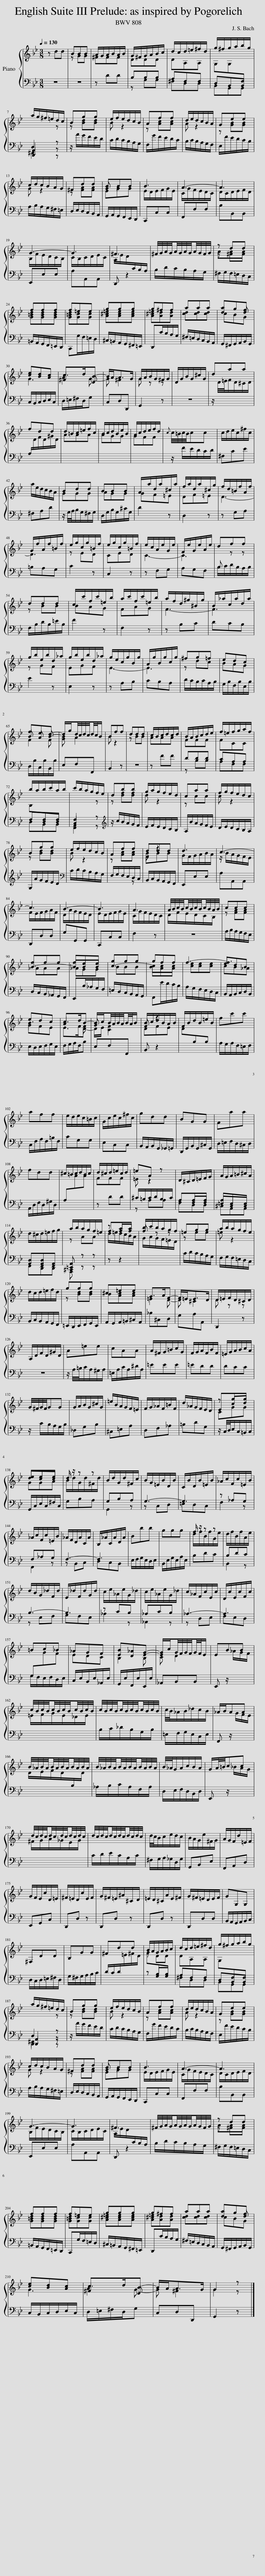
X:1
%%score { ( 1 3 6 ) | ( 2 4 5 7 ) }
L:1/8
Q:1/4=130
M:3/8
I:linebreak $
K:Bb
V:1 treble
V:3 treble
V:6 treble
V:2 bass
V:4 bass
V:5 bass
V:7 bass
V:1
 z dd | BBB | A/G/A/B/A/B/ | G/^F/G/A/B/c/ | d/c/d/=e/^f/d/ | %5
 g/^f/g/a/b/g/ |$ a/g/^f/=e/d/c/ | Bgg | e/f/e/d/c/B/ | Aff | %10
 d/e/d/c/B/A/ | Gee |$ c/d/c/B/A/G/ | ^Fdd | BBB | %15
 B3 | A3- | A3 |$ G3- | G3 | %20
 ^F3 | ^F/4G/4A/4G/4A/4G/4A/4G/4A/4G/4F/4G/4 | z dd |$ fff | f=ee | %25
 ggg | g^ff | aaa | agf |$ [ce][Bd][Ac] | %30
 c>dB- | B/A<AG/ | G/A/B/G/^F/G/ | D/G/B/G/^c/G/ | daa |$ %35
 fdd | d/=B/c/=e/f/c/ | B/c/d/B/e/B/ | A/c/d/e/f/d/ |{c} c/4=B/4c/4B/4cc | %40
 c/d/e/c/^f/c/ |$ a/e/d/c/B/A/ | Bdd | BBB | A/a/d/a/^c/a/ | %45
 f/a/d/a/^c/g/ | f/d/=B/f/A/f/ |$ G/f/A/f/=B/f/ | e/g/c/g/=B/f/ | e/g/c/g/=B/f/ | %50
 e/c/A/e/G/e/ | F/e/G/e/A/e/ | dff |$ ddd | c/c'/f/c'/=e/b/ | %55
 a/c'/f/c'/=e/b/ | a/f/d/^g/^B/g/ | B/_a/c/a/d/a/ |$ g/b/e/b/d/_a/ | g/b/e/b/d/_a/ | %60
 g/e/c/g/B/g/ | A/g/B/g/c/g/ | ^fg=f | edc |$ fed- | %65
 d/g/d/4c/4d/4c/4d/4c/4B/ | Bff | ddd | c/B/c/d/c/d/ | B/A/B/c/d/e/ | %70
 f/=e/f/g/a/f/ |$ b/a/b/c'/a/b/ | c'/b/a/g/f/e/ | dbb | g/a/g/f/e/d/ | %75
 caa | f/g/f/e/d/c/ |$ Bgg | e/f/e/d/c/B/ | Aff | %80
 ddd | d3 | c3- |$ c3 | B3- | %85
 B3 | A3 | A/4B/4c/4B/4c/4B/4c/4B/4c/4B/4A/4B/4 | ccc |$ fff | %90
 fee | ggg | gff | f3- | f3 |$ %95
 edc | c>dB- | B/c/B/4A/4B/4A/4B/4A/4B/ | B/c/d/B/A/B/ | F/B/d/B/=e/B/ | %100
 fc'c' |$ aff | e/d/e/c/=B/c/ | G/c/e/c/^f/c/ | gdd | %105
 BGG | Faa |$ fdd | ^c/=B/c/d/B/c/ | d/^c/d/=e/c/d/ | %110
 =eA z | D/^C/D/=E/F/G/ | A/G/A/=B/^c/A/ |$ d/^c/d/=e/f/g/ | a/b/a/g/f/=e/ | %115
 faa | b/c'/b/a/g/f/ | =egg | a/b/a/g/f/=e/ |$ d/c/d/=e/f/d/ | %120
 ggg | ^c=ee | G>AF- | F/=E<ED/ | D/=E/F/D/^C/D/ |$ %125
 A,/D/F/D/^G/D/ | A=ee | cAA | A/^F/G/=B/c/G/ | F/G/A/F/B/F/ | %130
 =E/G/A/B/c/A/ |$ G/4^F/4G/4F/4GG | G/A/B/G/^c/G/ | =e/B/A/G/F/=E/ | F/G/_A/F/=B/F/ | %135
 d/_A/G/F/E/D/ | Egg |$ eee | d/ z/ z z | B/d/G/d/^F/c/ | %140
 B/G/=E/B/D/B/ | C/B/D/B/=E/B/ | _A/c/F/c/=E/B/ |$ _A/c/F/c/=E/B/ | _A/F/D/A/C/A/ | %145
 B,/_A/C/A/D/A/ | Bbb | ggg | f/ z/ z z | d/f/B/f/A/e/ |$ %150
 d/B/G/_d/F/d/ | E/_d/F/d/G/d/ | c/e/_A/e/G/_d/ | c/e/_A/e/G/_d/ | c/_A/F/c/E/c/ | %155
 D/c/E/c/F/c/ |$ =Bc_B | _AGF | [EB][D_A][EG]- | [EG]/c/G/4F/4G/4F/4G/4F/4E/ | %160
 EBB |$ c/4B/4c/4B/4c/4B/4c/4B/4c/4B/4c/4B/4 | c/4B/4c/4B/4c/4B/4c/4B/4c/4B/4c/4B/4 | c/4B/4_A/B/_d/c/B/ | _A/B/AA |$ %165
 B/4_A/4B/4A/4B/4A/4B/4A/4B/4A/4B/4A/4 | B/4_A/4B/4A/4B/4A/4B/4A/4B/4A/4B/4A/4 | B/4_A/4G/A/c/B/A/ | G/A/4=B/4cc |$ d/4c/4d/4c/4d/4c/4d/4c/4d/4c/4d/4c/4 | %170
 d/4c/4d/4c/4d/4c/4d/4c/4d/4c/4d/4c/4 | d/4c/4B/c/e/d/c/ | B/A/G/e/^F/G/ | A/G/F/d/=E/F/ |$ G/F/E/c/D/=E/ | %175
 ^F/=E/D/c/E/F/ | G/^F/=E/^A/^C/D/ | =E/D/^C/A/E/^F/ | G/^F/=E/D/E/F/ | GG,G, |$ %180
 ^F,DD | B,GG | ^Fdd | B/A/G/A/B/c/ | d/c/d/=e/^f/d/ | %185
 g/^f/g/a/b/g/ |$ a/g/^f/=e/d/c/ | Bgg | e/f/e/d/c/B/ | Aff | %190
 d/e/d/c/B/A/ | Gee |$ c/d/c/B/A/G/ | ^Fdd | BBB | %195
 B3 | A3- | A3 |$ G3- | G3 | %200
 ^F3 | ^F/4G/4A/4G/4A/4G/4A/4G/4A/4G/4F/4G/4 | z dd |$ fff | f=ee | %205
 ggg | g^ff | aaa | agf |$ [ce][Bd][Ac] | %210
 c>dB- | B/A<AG/ | G2 z |] %213
V:2
 z3 | z3 | z DD | B,B,B, | A,^F,F, | %5
 D,B,,B,, |$ A,,2 z | z/ A/G/F/E/D/ | C/D/C/B,/A,/G,/ | F,/G/F/E/D/C/ | %10
 B,/C/B,/A,/G,/F,/ | E,/F/E/D/C/B,/ |$ A,/B,/A,/G,/^F,/=E,/ | D,/E,/D,/C,/B,,/A,,/ | G,,/A,,/G,,/F,,/E,,/D,,/ | %15
 C,,C,C, | F,,F,F, | B,B,,B,, |$ E,,E,E, | A,A,,A,, | %20
 D,, z2 | B,/D/C/B,/A,/G,/ | ^F,/G,/F,/=E,/D,/C,/ |$ =B,,/A,,/G,,/F,,/=E,,/D,,/ | C,,G,/F,/=E,/D,/ | %25
 ^C,/=B,,/A,,/G,,/^F,,/=E,,/ | D,,C/B,/A,/G,/ | ^F,/=E,/D,/C,/B,,/A,,/ | G,,/^F,,/G,,/A,,/B,,/G,,/ |$ C,/B,,/C,/D,/E,/C,/ | %30
 D,/=E,/^F,/D,/G, | C,D,D,, | G,,2 z | z3 | z/[I:staff -1] D/4=E/4F/D/^C/D/ |$ %35
[I:staff +1] A,/[I:staff -1]D/F/D/^G/D/ | AAA | AGG | GFF |[I:staff +1] z/ F/E/D/C/D/ | %40
 ^F,CE |$ ^F,A,D | z/ G,/4A,/4B,/G,/^F,/G,/ | D,/G,/B,/G,/^C/G,/ | D2 z | %45
 D,2 z | z G,A, |$ =B,A,G, | C2 z | C,2 z | %50
 z F,G, | A,G,F, | B,/C/D/B,/A,/B,/ |$ F,/B,/D/B,/=E/B,/ | F2 z | %55
 F,2 z | z B,C | DCB, |$ E2 z | E,2 z | %60
 z A,B, | CB,A, | D/C/B,/C/A,/B,/ | G,/B,/F,/B,/E,/B,/ |$ D,/B,/C,/B,/B,,/B,/ | %65
 E,F,F,, | B,,2 z | z3 | z FF | DDD | %70
 CA,A, |$ F,D,D, | C,2 z |[K:treble] z/ c/B/A/G/F/ | E/F/E/D/C/B,/ | %75
 A,/B/A/G/F/E/ | D/E/D/C/B,/A,/ |$ G,/A/G/F/E/D/ |[K:bass] C/D/C/B,/A,/G,/ | F,/G,/F,/E,/D,/C,/ | %80
 B,,/C,/B,,/A,,/G,,/F,,/ | E,,E,E, | A,A,,A,, |$ D,,D,D, | G,G,,G,, | %85
 C,,C,C, | F,2 z | z3 | A,/B,/A,/G,/F,/E,/ |$ D,/C,/B,,/_A,,/G,,/F,,/ | %90
 E,,B,/_A,/G,/F,/ | =E,/D,/C,/B,,/A,,/G,,/ | F,,E/D/C/B,/ | A,/G,/F,/E,/D,/C,/ | B,,/A,,/B,,/C,/D,/B,,/ |$ %95
 E,/D,/E,/F,/G,/E,/ | F,/G,/A,/F,/B, | E,F,F,, | B,, z2 |[I:staff -1] D[I:staff +1]B,B, | %100
 A,/G,/A,/F,/=E,/F,/ |$ C,/F,/A,/F,/=B,/F,/ | CG,G, | E,C,C, | B,,/A,,/B,,/G,,/_G,,/=G,,/ | %105
 D,,/G,,/B,,/G,,/^C,/G,,/ | D,/=E,/F,/D,/^C,/D,/ |$ A,,/D,/F,/D,/^G,/D,/ | A,[I:staff -1]AA |[I:staff +1] z DD | %110
 ^C/=B,/C/D/B,/C/ | A,A,A, | A,=E,E, |$ [A,,D,][F,,A,,D,][F,,A,,] | [^C,,=E,,A,,] z z | %115
 z z2 |[I:staff -1] G/A/G/F/=E/D/ |[I:staff +1] C/D/C/B,/A,/G,/ | F,/G,/F,/=E,/D,/C,/ |$ B,,/C,/B,,/A,,/G,,/F,,/ | %120
 =E,,/D,,/E,,/F,,/G,,/E,,/ | A,,/G,,/A,,/=B,,/^C,/A,,/ | _B,^C,D, | G,A,A,, | D,,2 z |$ %125
 z3 | z/ A,/4=B,/4C/A,/^G,/A,/ | =E,/A,/C/A,/^D/A,/ | =EEE | =EDD | %130
 DCC |$ z/ C/B,/A,/G,/B,/ | _D,G,B, | ^C,=E,A, | D,F,_A, | %135
 =B,DG, | z/ C,/4D,/4E,/C,/=B,,/C,/ |$ G,,/C,/E,/C,/^F,/C,/ | G,B,A, | G,B,A, | %140
 G,3- | G,3 | z _A,G, |$ F,_A,G, | F,3- | %145
 F,3 | E,/F,/G,/E,/D,/E,/ | B,,/E,/G,/E,/A,/E,/ | B,DC | B,DC |$ %150
 B,3- | B,3 | z CB, | _A,CB, | _A,3- | %155
 A,3 |$ G,/F,/E,/F,/D,/E,/ | C,/E,/B,,/E,/_A,,/E,/ | G,,/E,/F,,/E,/E,,/E,/ | _A,,B,,B,, | %160
 E,, z/[I:staff -1] _A/G/F/ |$ =E/F/G/E/_D/E/ |[I:staff +1] B,/C/_D/B,/G,/B,/ | =E,/F,/G,/E,/C,/E,/ | F,, z/[I:staff -1] G/F/E/ |$ %165
 D/E/F/D/[I:staff +1]B,/[I:staff -1]D/ |[I:staff +1] _A,/B,/C/A,/F,/A,/ | D,/E,/F,/D,/B,,/D,/ | E,, z/[I:staff -1] _B/A/G/ |$ ^F/G/A/_G/E/G/ | %170
[I:staff +1] C/D/E/C/A,/C/ | ^F,/G,/A,/_G,/D,/G,/ | G,,B,,E, | F,,A,,D, |$ E,,G,,C, | %175
 D,,D, z | D,,D, z | D,,D, z | D,,D,D, | B,,/A,,/G,,/A,,/B,,/C,/ |$ %180
 D,/C,/D,/=E,/^F,/D,/ | G,/^F,/G,/A,/B,/C/ | D/C/D/[I:staff -1]=E/^F/D/ |[I:staff +1] z B,B, | A,^F,F, | %185
 D,B,,B,, |$ A,,2 z | z/ A/G/F/E/D/ | C/D/C/B,/A,/G,/ | F,/G/F/E/D/C/ | %190
 B,/C/B,/A,/G,/F,/ | E,/F/E/D/C/B,/ |$ A,/B,/A,/G,/^F,/=E,/ | D,/E,/D,/C,/B,,/A,,/ | G,,/A,,/G,,/F,,/E,,/D,,/ | %195
 C,,C,C, | F,,F,F, | B,B,,B,, |$ E,,E,E, | A,A,,A,, | %200
 D,, z2 | B,/D/C/B,/A,/G,/ | ^F,/G,/F,/=E,/D,/C,/ |$ =B,,/A,,/G,,/F,,/=E,,/D,,/ | C,,G,/F,/=E,/D,/ | %205
 ^C,/=B,,/A,,/G,,/^F,,/=E,,/ | D,,C/B,/A,/G,/ | ^F,/=E,/D,/C,/B,,/A,,/ | G,,/^F,,/G,,/A,,/B,,/G,,/ |$ C,/B,,/C,/D,/E,/C,/ | %210
 D,/=E,/^F,/D,/G, | C,D,D,, | G,,2 z |] %213
V:3
 x3 | z GG | ^FFF | DDD | DA,A, | %5
 G,G,[I:staff +1]F, |$ D,2[I:staff -1] z | z [Bd][Bd] | B z2 | z [Ac][Ac] | %10
 A z2 | z [GB][GB] |$ G z2 | z [^FA][FA] | EGG | %15
 E/D/E/F/G/E/ | C/G/F/E/D/C/ | D/C/D/E/F/D/ |$ B,/F/E/D/C/B,/ | C/B,/C/D/E/C/ | %20
 A,/E/D/[I:staff +1]C/B,/A,/ | x3 |[I:staff -1] AAA |$ [G=Bd][GBd][GBd] | [G=Bd][Gc][Gc] | %25
 [A^c=e][Ace][Ace] | [A^c=e][Ad][Ad] | [cd][cd][cd] | cBG |$ G3 | %30
 A2 G- | G ^F2 | G z z | x3 | x3 |$ %35
 x3 | x3 | x3 | x3 | x3 | %40
 x3 |$ x3 | GGG | AGG | GF=E | %45
 DF=E | D3- |$ D3 | z ED | CED | %50
 C3- | C3 |[I:staff +1] B,[I:staff -1] z z |$ z BB | BAG | %55
 FAG | F3- | F3 |$ z GF | EGF | %60
 E3- | E3 | z dc | BAG |$ B A B- | %65
 [GB] A2 | B z2 | z BB | AAA | FFF | %70
 FCC |$ B,[I:staff +1]F,F, | F,2[I:staff -1] z | z [df][df] | d z2 | %75
 z cc | c z2 |$ z [Bd][Bd] | B z2 | z [Ac][Ac] | %80
 FBB | G/F/G/A/B/A/ | z/ B/A/G/F/E/ |$ F/E/F/G/A/F/ | D/A/G/F/E/D/ | %85
 E/D/E/F/G/E/ | C/G/F/E/D/C/ | D/F/E/D/C/B,/ | z [FA][FA] |$ _AAA | %90
 _AGG | BBB | BAA | [ce][ce][ce] | edB |$ %95
 GFE | E>FD- | D/E/ C2 | DFE | x3 | %100
 x3 |$ x3 | x3 | x3 | x3 | %105
 x3 | x3 |$ x3 | x3 | FFF | %110
 =E z2 | x3 | x3 |$ x3 | z AA | %115
 d/=e/d/c/B/A/ | f z z | z =ee | =e z2 |$ x3 | %120
 z [Bd][Bd] | B[A^c][Ac] | =E2 D- | D ^C2 | D z z |$ %125
 x3 | x3 | x3 | x3 | x3 | %130
 x3 |$ x3 | x3 | x3 | x3 | %135
 x3 | CGG |$ GGA | B/d/G/d/^F/d/ | x3 | %140
 x3 | x3 | x3 |$ x3 | x3 | %145
 x3 | x3 | x3 | d/f/B/f/G/e/ | x3 |$ %150
 x3 | x3 | x3 | x3 | x3 | %155
 x3 |$[I:staff +1] G,[I:staff -1]GF | EDC | B,2 B, | C D2 | %160
 x3 |$ x3 | x3 | x3 | x3 |$ %165
 x3 | x3 | x3 | x3 |$ x3 | %170
 x3 | x3 | x3 | x3 |$ x3 | %175
 x3 | x3 | x3 | x3 | x3 |$ %180
 x3 | x3 | x3 | z DD | DA,A, | %185
 G,[I:staff +1]F,F, |$ D,2[I:staff -1] z | z [Bd][Bd] | B z2 | z [Ac][Ac] | %190
 A z2 | z [GB][GB] |$ G z2 | z [^FA][FA] | EGG | %195
 E/D/E/F/G/E/ | C/G/F/E/D/C/ | D/C/D/E/F/D/ |$ B,/F/E/D/C/B,/ | C/B,/C/D/E/C/ | %200
 A,/E/D/[I:staff +1]C/B,/A,/ | x3 |[I:staff -1] AAA |$ [G=Bd][GBd][GBd] | [G=Bd][Gc][Gc] | %205
 [A^c=e][Ace][Ace] | [A^c=e][Ad][Ad] | [cd][cd][cd] | cBG |$ G3 | %210
 A2 G- | G ^F2 | G2 z |] %213
V:4
 x3 | x3 | x3 | z G,G, | ^F,D,D, | %5
 B,,G,,G,, |$ ^F,,2 z | x3 | x3 | x3 | %10
 x3 | x3 |$ x3 | x3 | x3 | %15
 x3 | x3 | x3 |$ x3 | x3 | %20
 x3 | x3 | x3 |$ x3 | x3 | %25
 x3 | x3 | x3 | x3 |$ x3 | %30
 x3 | x3 | x3 | x3 | x3 |$ %35
 x3 | x3 | x3 | x3 | x3 | %40
 x3 |$ x3 | x3 | x3 | x3 | %45
 x3 | x3 |$ x3 | x3 | x3 | %50
 x3 | x3 | x3 |$ x3 | x3 | %55
 x3 | x3 | x3 |$ x3 | x3 | %60
 x3 | x3 | x3 | x3 |$ x3 | %65
 x3 | x3 | x3 | x3 | z B,B, | %70
 A,F,F, |$ D,B,,B,, | [F,,A,,]2 z |[K:treble] x3 | x3 | %75
 x3 | x3 |$ x3 |[K:bass] x3 | x2 z | %80
 x3 | x3 | x3 |$ x3 | x3 | %85
 x3 | x3 | x3 | x3 |$ x3 | %90
 x3 | x3 | x3 | x3 | x3 |$ %95
 x3 | x3 | x3 | x3 | x3 | %100
 x3 |$ x3 | x3 | x3 | x3 | %105
 x3 | x3 |$ x3 | x3 | x3 | %110
 z A,A, | F,D,D, | =E,^C,C, |$ F,,D,,D,, | A,,, z z | %115
 x3 | x3 | x3 | x3 |$ x3 | %120
 x3 | x3 | x3 | x3 | x3 |$ %125
 x3 | x3 | x3 | x3 | x3 | %130
 x3 |$ x3 | x3 | x3 | x3 | %135
 x3 | x3 |$ x3 | x3 | G,,2 z | %140
 z C,D, | =E,D,C, | F,2 z |$ F,,2 z | z B,,C, | %145
 D,C,B,, | x3 | x3 | x3 | B,,2 z |$ %150
 z E,F, | G,F,E, | _A,2 z | _A,,2 z | z D,E, | %155
 F,E,D, |$ x3 | x3 | x3 | x3 | %160
 x3 |$ x3 | x3 | x3 | x3 |$ %165
 x3 | x3 | x3 | x3 |$ x3 | %170
 x3 | x3 | x3 | x3 |$ x3 | %175
 x3 | x3 | x3 | x3 | x3 |$ %180
 x3 | x3 | x3 |[I:staff -1] G[I:staff +1]G,G, | ^F,D,D, | %185
 B,,G,,G,, |$ ^F,,2 z | x3 | x3 | x3 | %190
 x3 | x3 |$ x3 | x3 | x3 | %195
 x3 | x3 | x3 |$ x3 | x3 | %200
 x3 | x3 | x3 |$ x3 | x3 | %205
 x3 | x3 | x3 | x3 |$ x3 | %210
 x3 | x3 | x3 |] %213
V:5
 x3 | x3 | x3 | x3 | x3 | %5
 x3 |$ D,,2 z | x3 | x3 | x3 | %10
 x3 | x3 |$ x3 | x3 | x3 | %15
 x3 | x3 | x3 |$ x3 | x3 | %20
 x3 | x3 | x3 |$ x3 | x3 | %25
 x3 | x3 | x3 | x3 |$ x3 | %30
 x3 | x3 | x3 | x3 | x3 |$ %35
 x3 | x3 | x3 | x3 | x3 | %40
 x3 |$ x3 | x3 | x3 | x3 | %45
 x3 | x3 |$ x3 | x3 | x3 | %50
 x3 | x3 | x3 |$ x3 | x3 | %55
 x3 | x3 | x3 |$ x3 | x3 | %60
 x3 | x3 | x3 | x3 |$ x3 | %65
 x3 | x3 | x3 | x3 | x3 | %70
 x3 |$ x3 | x3 |[K:treble] x3 | x3 | %75
 x3 | x3 |$ x3 |[K:bass] x3 | x3 | %80
 x3 | x3 | x3 |$ x3 | x3 | %85
 x3 | x3 | x3 | x3 |$ x3 | %90
 x3 | x3 | x3 | x3 | x3 |$ %95
 x3 | x3 | x3 | x3 | x3 | %100
 x3 |$ x3 | x3 | x3 | x3 | %105
 x3 | x3 |$ x3 | x3 | x3 | %110
 x3 | z F,F, | ^C,A,,A,, |$ x3 | x3 | %115
 x3 | x3 | x3 | x3 |$ x3 | %120
 x3 | x3 | x3 | x3 | x3 |$ %125
 x3 | x3 | x3 | x3 | x3 | %130
 x3 |$ x3 | x3 | x3 | x3 | %135
 x3 | x3 |$ x3 | x3 | x3 | %140
 x3 | x3 | x3 |$ x3 | x3 | %145
 x3 | x3 | x3 | x3 | x3 |$ %150
 x3 | x3 | x3 | x3 | x3 | %155
 x3 |$ x3 | x3 | x3 | x3 | %160
 x3 |$ x3 | x3 | x3 | x3 |$ %165
 x3 | x3 | x3 | x3 |$ x3 | %170
 x3 | x3 | x3 | x3 |$ x3 | %175
 x3 | x3 | x3 | x3 | x3 |$ %180
 x3 | x3 | x3 | x3 | x3 | %185
 x3 |$ D,,2 z | x3 | x3 | x3 | %190
 x3 | x3 |$ x3 | x3 | x3 | %195
 x3 | x3 | x3 |$ x3 | x3 | %200
 x3 | x3 | x3 |$ x3 | x3 | %205
 x3 | x3 | x3 | x3 |$ x3 | %210
 x3 | x3 | x3 |] %213
V:6
 x3 | x3 | x3 | x3 | x3 | %5
 x3 |$ x3 | x3 | x3 | x3 | %10
 x3 | x3 |$ x3 | x3 | G z2 | %15
 x3 | x3 | x3 |$ x3 | x3 | %20
 x3 | x3 | z ^FF |$ x3 | x3 | %25
 x3 | x3 | x3 | d2 d |$ x3 | %30
 ^F2 D | x3 | x3 | x3 | x3 |$ %35
 x3 | x3 | x3 | x3 | x3 | %40
 x3 |$ x3 | x3 | x3 | x3 | %45
 x3 | x3 |$ x3 | x3 | x3 | %50
 x3 | x3 | x3 |$ x3 | x3 | %55
 x3 | x3 | x3 |$ x3 | x3 | %60
 x3 | x3 | x3 | x3 |$ F2 F | %65
 x3 | x3 | x3 | x3 | x3 | %70
 x3 |$ x3 | x3 | x3 | x3 | %75
 x3 | x3 |$ x3 | x3 | x3 | %80
 B z2 | x3 | x3 |$ x3 | x3 | %85
 x3 | x3 | x3 | x3 |$ B3- | %90
 BBB | c3- | ccc | x3 | cB_A |$ %95
 B3 | A2 F | G F2 | F z2 | x3 | %100
 x3 |$ x3 | x3 | x3 | x3 | %105
 x3 | x3 |$ x3 | x3 | x3 | %110
 x3 | x3 | x3 |$ x3 | x3 | %115
 z ff | x3 | x3 | x3 |$ x3 | %120
 x3 | x3 | x3 | x3 | x3 |$ %125
 x3 | x3 | x3 | x3 | x3 | %130
 x3 |$ x3 | x3 | x3 | x3 | %135
 x3 | z cd |$ dcc | x3 | x3 | %140
 x3 | x3 | x3 |$ x3 | x3 | %145
 x3 | x3 | x3 | x3 | x3 |$ %150
 x3 | x3 | x3 | x3 | x3 | %155
 x3 |$ x3 | x3 | x3 | x3 | %160
 x3 |$ x3 | x3 | x3 | x3 |$ %165
 x3 | x3 | x3 | x3 |$ x3 | %170
 x3 | x3 | x3 | x3 |$ x3 | %175
 x3 | x3 | x3 | x3 | x3 |$ %180
 x3 | x3 | x3 | x3 | x3 | %185
 x3 |$ x3 | x3 | x3 | x3 | %190
 x3 | x3 |$ x3 | x3 | G z2 | %195
 x3 | x3 | x3 |$ x3 | x3 | %200
 x3 | x3 | z ^FF |$ x3 | x3 | %205
 x3 | x3 | x3 | d2 d |$ x3 | %210
 ^F2 D | x3 | x3 |] %213
V:7
 x3 | x3 | x3 | x3 | x3 | %5
 x3 |$ x3 | x3 | x3 | x3 | %10
 x3 | x3 |$ x3 | x3 | x3 | %15
 x3 | x3 | x3 |$ x3 | x3 | %20
 x3 | x3 | x3 |$ x3 | x3 | %25
 x3 | x3 | x3 | x3 |$ x3 | %30
 x3 | x3 | x3 | x3 | x3 |$ %35
 x3 | x3 | x3 | x3 | x3 | %40
 x3 |$ x3 | x3 | x3 | x3 | %45
 x3 | x3 |$ x3 | x3 | x3 | %50
 x3 | x3 | x3 |$ x3 | x3 | %55
 x3 | x3 | x3 |$ x3 | x3 | %60
 x3 | x3 | x3 | x3 |$ x3 | %65
 x3 | x3 | x3 | x3 | x3 | %70
 x3 |$ x3 | x3 |[K:treble] x3 | x3 | %75
 x3 | x3 |$ x3 |[K:bass] x3 | x3 | %80
 x3 | x3 | x3 |$ x3 | x3 | %85
 x3 | x3 | x3 | x3 |$ x3 | %90
 x3 | x3 | x3 | x3 | x3 |$ %95
 x3 | x3 | x3 | x3 | x3 | %100
 x3 |$ x3 | x3 | x3 | x3 | %105
 x3 | x3 |$ x3 | x3 | x3 | %110
 x3 | x3 | x3 |$ x3 | x3 | %115
 x3 | x3 | x3 | x3 |$ x3 | %120
 x3 | x3 | x3 | x3 | x3 |$ %125
 x3 | x3 | x3 | x3 | x3 | %130
 x3 |$ x3 | x3 | x3 | x3 | %135
 x3 | x3 |$ x3 | x3 | x3 | %140
 x3 | x3 | x3 |$ x3 | x3 | %145
 x3 | x3 | x3 | x3 | x3 |$ %150
 x3 | x3 | x3 | x3 | x3 | %155
 x3 |$ x3 | x3 | x3 | x3 | %160
 x3 |$ x3 | x3 | x3 | x3 |$ %165
 x3 | x3 | x3 | x3 |$ x3 | %170
 x3 | x3 | x3 | x3 |$ x3 | %175
 x3 | x3 | x3 | x3 | x3 |$ %180
 x3 | x3 | x3 | x3 | x3 | %185
 x3 |$ D,,2 z | x3 | x3 | x3 | %190
 x3 | x3 |$ x3 | x3 | x3 | %195
 x3 | x3 | x3 |$ x3 | x3 | %200
 x3 | x3 | x3 |$ x3 | x3 | %205
 x3 | x3 | x3 | x3 |$ x3 | %210
 x3 | x3 | x3 |] %213
